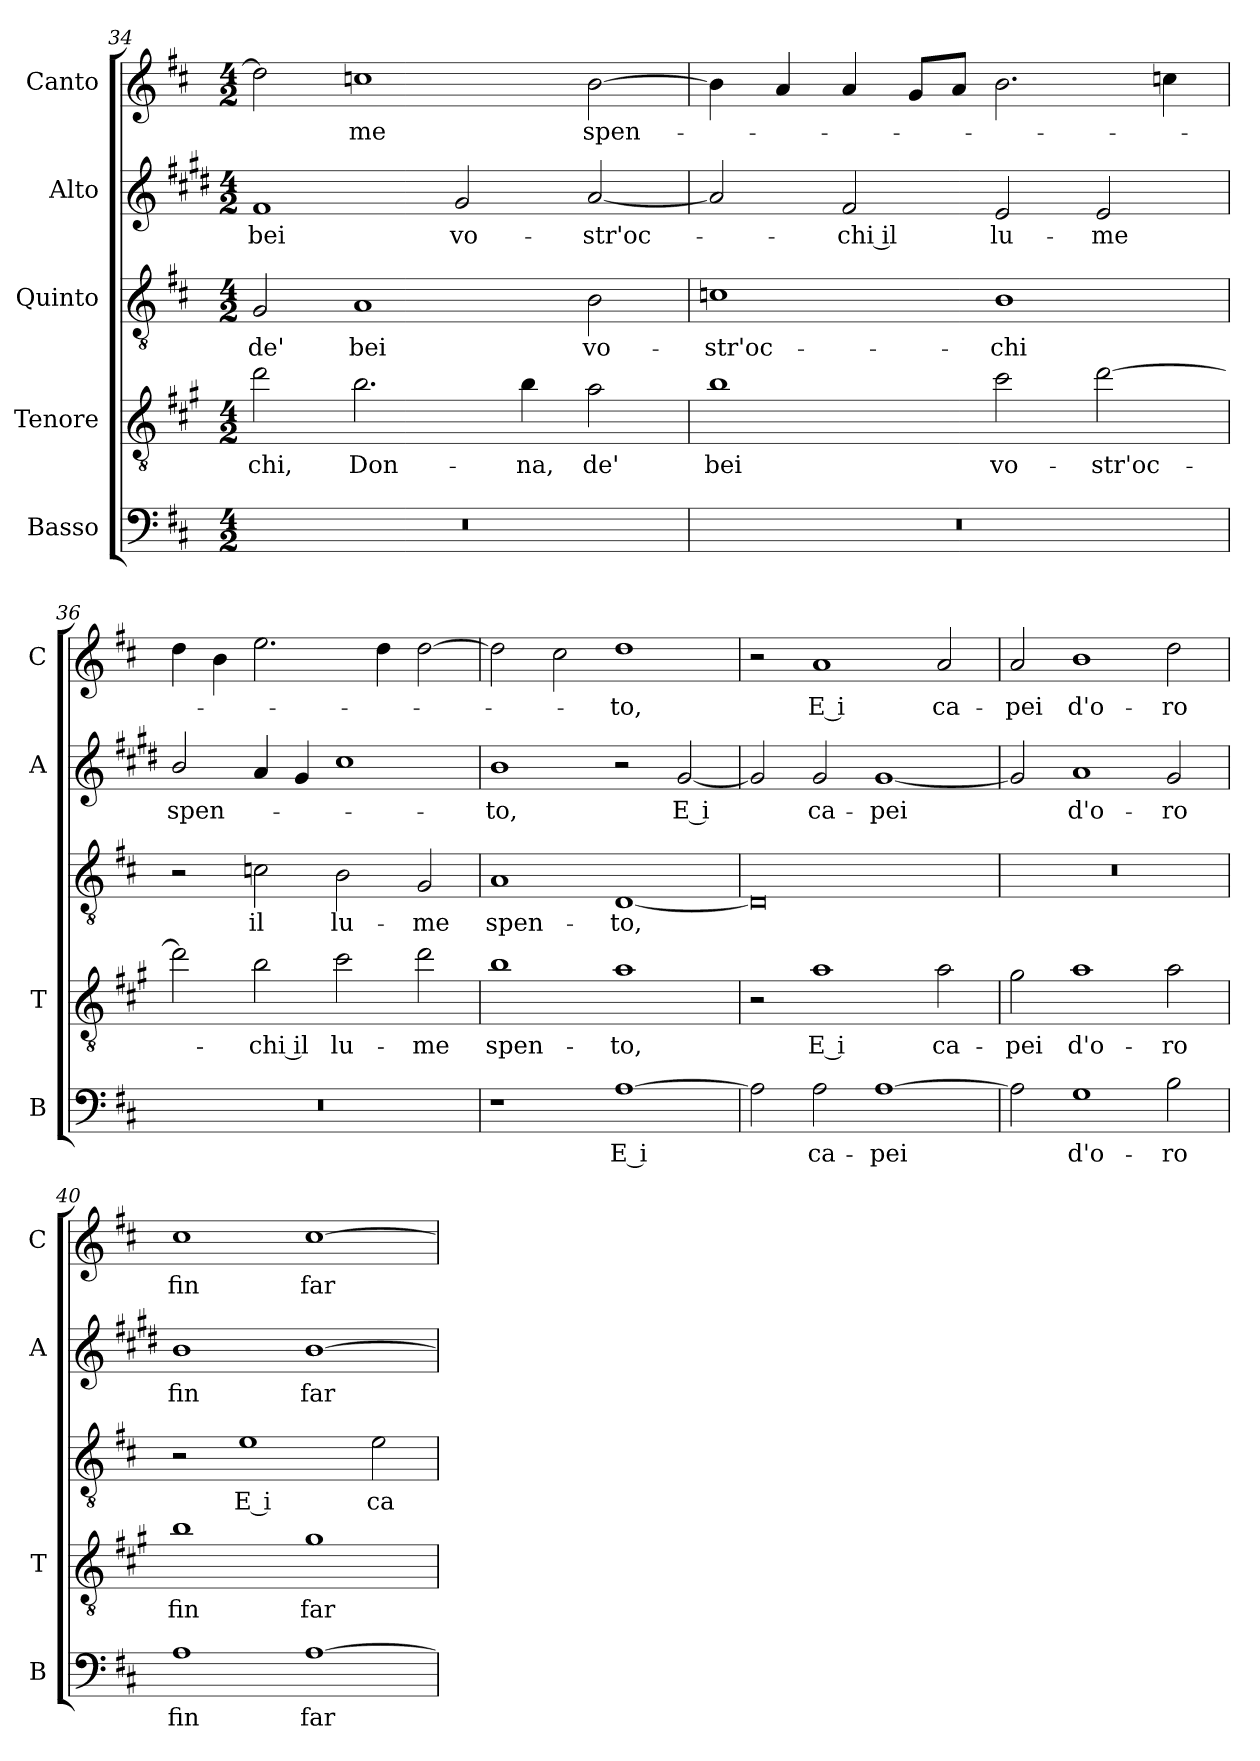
**kern	**text	**kern	**text	**kern	**text	**kern	**text	**kern	**text
*part5	*part5	*part4	*part4	*part3	*part3	*part2	*part2	*part1	*part1
*staff5	*staff5	*staff4	*staff4	*staff3	*staff3	*staff2	*staff2	*staff1	*staff1
*I"Basso	*	*I"Tenore	*	*I"Quinto	*	*I"Alto	*	*I"Canto	*
*I'B	*	*I'T	*	*	*	*I'A	*	*I'C	*
*clefF4	*	*clefGv2	*	*clefGv2	*	*clefG2	*	*clefG2	*
*	*	*ITrd4c7	*	*	*	*ITrd1c2	*	*	*
*k[f#c#]	*	*k[f#c#]	*	*k[f#c#]	*	*k[f#c#]	*	*k[f#c#]	*
*D:	*	*D:	*	*D:	*	*D:	*	*D:	*
*M4/2	*	*M4/2	*	*M4/2	*	*M4/2	*	*M4/2	*
=34	=34	=34	=34	=34	=34	=34	=34	=34	=34
!	!	!	!LO:LY:b	!	!LO:LY:b	!	!LO:LY:b	!	!
0r	.	2g\	-chi,	2G/	de'	1e	bei	2dd\]	.
!	!	!	!LO:LY:b	!	!LO:LY:b	!	!	!	!LO:LY:b
.	.	2.e\	Don-	1A	bei	.	.	1ccn	-me
!	!	!	!	!	!	!	!LO:LY:b	!	!
.	.	.	.	.	.	2f#/	vo-	.	.
!	!	!	!LO:LY:b	!	!	!	!	!	!
.	.	4e\	-na,	.	.	.	.	.	.
!	!	!	!LO:LY:b	!	!LO:LY:b	!	!LO:LY:b	!	!LO:LY:b
.	.	2d\	de'	2B\	vo-	[2g/	-str'oc-	[2b\	spen-
=35	=35	=35	=35	=35	=35	=35	=35	=35	=35
!	!	!	!LO:LY:b	!	!LO:LY:b	!	!	!	!
0r	.	1e	bei	1cn	-str'oc-	2g/]	.	4b\]	.
.	.	.	.	.	.	.	.	4a/	.
!	!	!	!	!	!	!	!LO:LY:b	!	!
.	.	.	.	.	.	2e/	-chi il	4a/	.
.	.	.	.	.	.	.	.	8g/L	.
.	.	.	.	.	.	.	.	8a/J	.
!	!	!	!LO:LY:b	!	!LO:LY:b	!	!LO:LY:b	!	!
.	.	2f#\	vo-	1B	-chi	2d/	lu-	2.b\	.
!	!	!	!LO:LY:b	!	!	!	!LO:LY:b	!	!
.	.	[2g\	-str'oc-	.	.	2d/	-me	.	.
.	.	.	.	.	.	.	.	4ccn\	.
=36	=36	=36	=36	=36	=36	=36	=36	=36	=36
!	!	!	!	!	!	!	!LO:LY:b	!	!
0r	.	2g\]	.	2r	.	2a/	spen-	4dd\	.
.	.	.	.	.	.	.	.	4b\	.
!	!	!	!LO:LY:b	!	!LO:LY:b	!	!	!	!
.	.	2e\	-chi il	2cn\	il	4g/	.	2.ee\	.
.	.	.	.	.	.	4f#/	.	.	.
!	!	!	!LO:LY:b	!	!LO:LY:b	!	!	!	!
.	.	2f#\	lu-	2B\	lu-	1b	.	.	.
.	.	.	.	.	.	.	.	4dd\	.
!	!	!	!LO:LY:b	!	!LO:LY:b	!	!	!	!
.	.	2g\	-me	2G/	-me	.	.	[2dd\	.
!!LO:LB:g=z
=37	=37	=37	=37	=37	=37	=37	=37	=37	=37
!	!	!	!LO:LY:b	!	!LO:LY:b	!	!LO:LY:b	!	!
1r	.	1e	spen-	1A	spen-	1a	-to,	2dd\]	.
.	.	.	.	.	.	.	.	2cc#\	.
!	!LO:LY:b	!	!LO:LY:b	!	!LO:LY:b	!	!	!	!LO:LY:b
[1A	E i	1d	-to,	[1D	-to,	2r	.	1dd	-to,
!	!	!	!	!	!	!	!LO:LY:b	!	!
.	.	.	.	.	.	[2f#/	E i	.	.
=38	=38	=38	=38	=38	=38	=38	=38	=38	=38
2A\]	.	2r	.	0D]	.	2f#/]	.	2r	.
!	!LO:LY:b	!	!LO:LY:b	!	!	!	!LO:LY:b	!	!LO:LY:b
2A\	ca-	1d	E i	.	.	2f#/	ca-	1a	E i
!	!LO:LY:b	!	!	!	!	!	!LO:LY:b	!	!
[1A	-pei	.	.	.	.	[1f#	-pei	.	.
!	!	!	!LO:LY:b	!	!	!	!	!	!LO:LY:b
.	.	2d\	ca-	.	.	.	.	2a/	ca-
=39	=39	=39	=39	=39	=39	=39	=39	=39	=39
!	!	!	!LO:LY:b	!	!	!	!	!	!LO:LY:b
2A\]	.	2c#\	-pei	0r	.	2f#/]	.	2a/	-pei
!	!LO:LY:b	!	!LO:LY:b	!	!	!	!LO:LY:b	!	!LO:LY:b
1G	d'o-	1d	d'o-	.	.	1g	d'o-	1b	d'o-
!	!LO:LY:b	!	!LO:LY:b	!	!	!	!LO:LY:b	!	!LO:LY:b
2B\	-ro	2d\	-ro	.	.	2f#/	-ro	2dd\	-ro
=40	=40	=40	=40	=40	=40	=40	=40	=40	=40
!	!LO:LY:b	!	!LO:LY:b	!	!	!	!LO:LY:b	!	!LO:LY:b
1A	fin	1e	fin	2r	.	1a	fin	1cc#	fin
!	!	!	!	!	!LO:LY:b	!	!	!	!
.	.	.	.	1e	E i	.	.	.	.
!	!LO:LY:b	!	!LO:LY:b	!	!	!	!LO:LY:b	!	!LO:LY:b
[1A	far-	1c#	far-	.	.	[1a	far-	[1cc#	far-
!	!	!	!	!	!LO:LY:b	!	!	!	!
.	.	.	.	2e\	ca-	.	.	.	.
=	=	=	=	=	=	=	=	=	=
*-	*-	*-	*-	*-	*-	*-	*-	*-	*-
